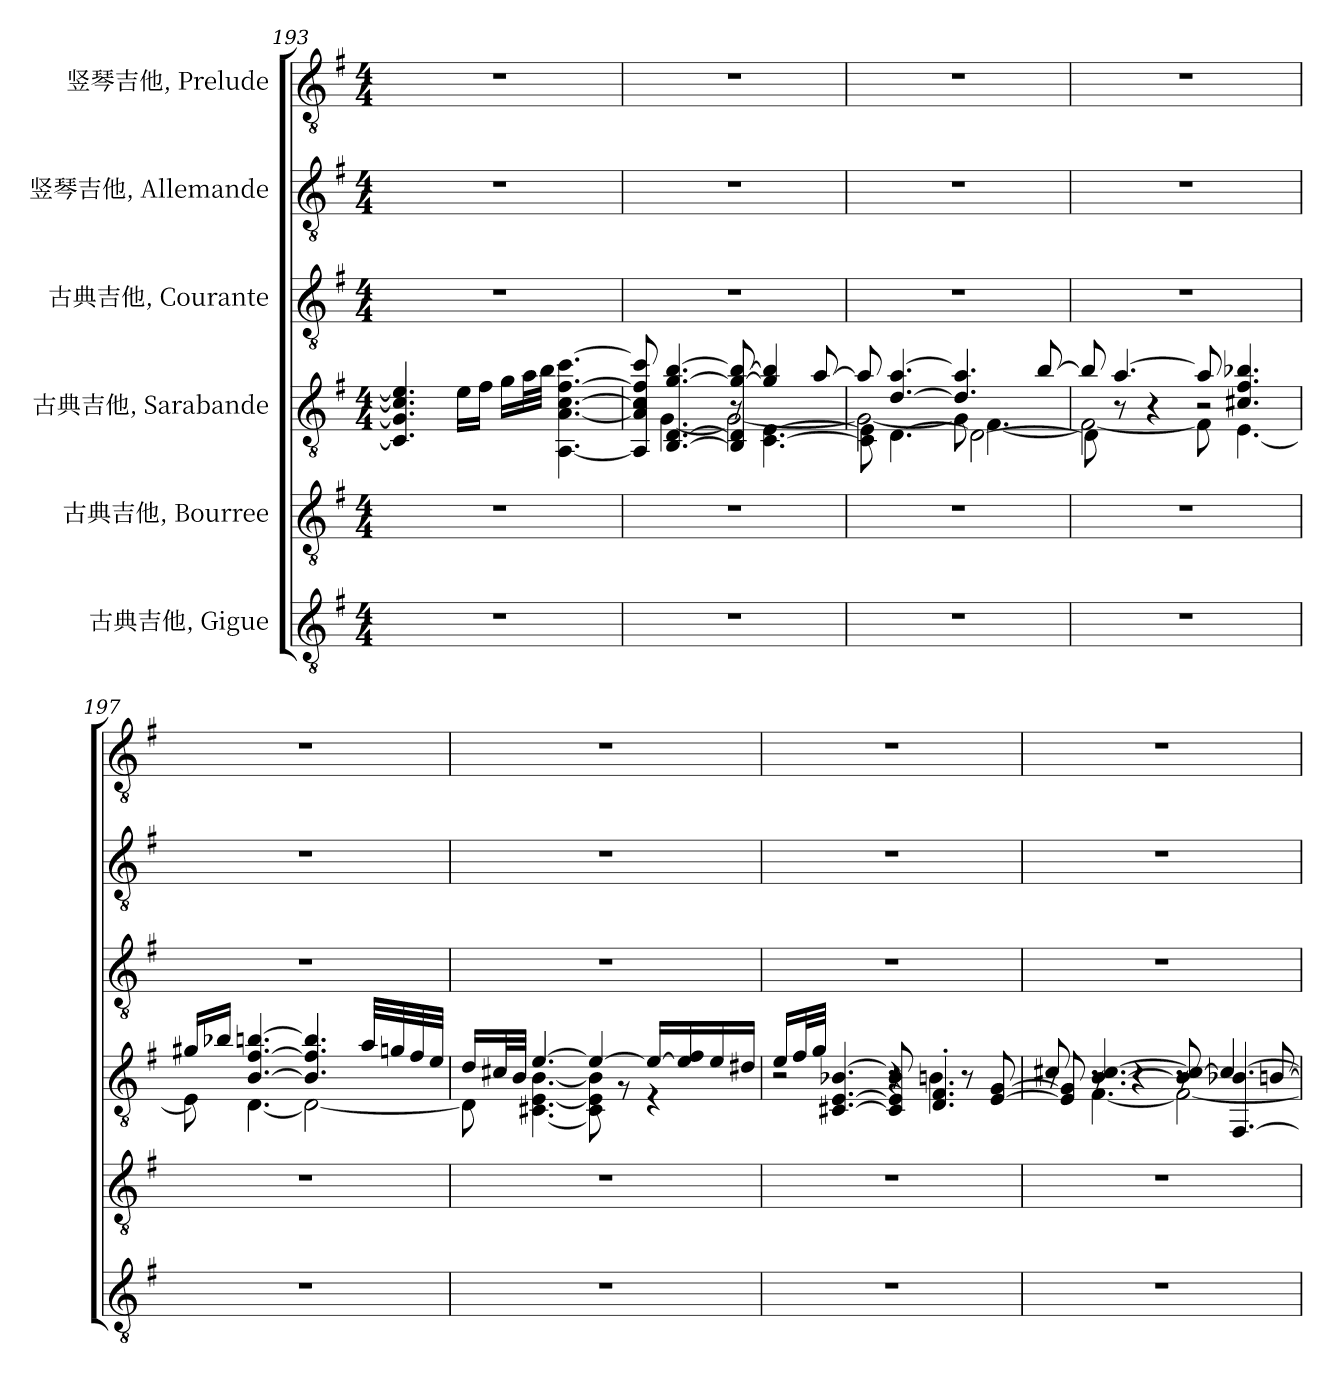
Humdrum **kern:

**kern	**kern	**kern	**kern	**kern	**kern
*part6	*part5	*part4	*part3	*part2	*part1
*staff6	*staff5	*staff4	*staff3	*staff2	*staff1
*I"古典吉他, Gigue	*I"古典吉他, Bourree	*I"古典吉他, Sarabande	*I"古典吉他, Courante	*I"竖琴吉他, Allemande	*I"竖琴吉他, Prelude
*clefGv2	*clefGv2	*clefGv2	*clefGv2	*clefGv2	*clefGv2
*k[f#]	*k[f#]	*k[f#]	*k[f#]	*k[f#]	*k[f#]
*M4/4	*M4/4	*M4/4	*M4/4	*M4/4	*M4/4
=193	=193	=193	=193	=193	=193
1r	1r	4.C/] 4.G/] 4.c/] 4.e/]	1r	1r	1r
.	.	16e\LL	.	.	.
.	.	16f#\JJ	.	.	.
.	.	16g\LL	.	.	.
.	.	32a\L	.	.	.
.	.	32b\JJJ	.	.	.
.	.	[4.AA\ [4.A\ [4.c\ [4.f#\ [4.cc\	.	.	.
!!LO:PB:g=z
=194	=194	=194	=194	=194	=194
*	*	*^	*	*	*
*	*	*	*^	*	*	*
1r	1r	8AA/] 8A/] 8c/] 8f#/] 8cc/]	8r	2r	1r	1r	1r
.	.	[4.BB/ [4.D/ [4.g/ [4.b/	[4.G\	.	.	.	.
.	.	8BB/] 8D/] 8g/_ 8b/_	2G\_	8r	.	.	.
.	.	4g/] 4b/]	.	[4.C\ [4.E\	.	.	.
.	.	[8a/	.	.	.	.	.
=195	=195	=195	=195	=195	=195	=195	=195
1r	1r	8a/]	2G\_	8C\] 8E\]	1r	1r	1r
.	.	[4.d/ [4.a/	.	[4.D\	.	.	.
.	.	4.d/] 4.a/]	8G\]	2D\_	.	.	.
.	.	.	[4.F#\	.	.	.	.
.	.	[8b/	.	.	.	.	.
=196	=196	=196	=196	=196	=196	=196	=196
1r	1r	8b/]	2F#\_	8D\]	1r	1r	1r
.	.	[4.a/	.	8r	.	.	.
.	.	.	.	4r	.	.	.
.	.	8a/]	8F#\]	2r	.	.	.
.	.	4.c#X/ 4.f#/ 4.b-X/	[4.E\	.	.	.	.
*	*	*	*v	*v	*	*	*
!!LO:LB:g=z
=197	=197	=197	=197	=197	=197	=197
1r	1r	16g#X/LL	8E\]	1r	1r	1r
.	.	16b-X/JJ	.	.	.	.
.	.	[4.B/ [4.f#/ [4.bn/	[4.D\	.	.	.
.	.	4.B/] 4.f#/] 4.b/]	2D\_	.	.	.
.	.	32a/LLL	.	.	.	.
.	.	32gn/	.	.	.	.
.	.	32f#/	.	.	.	.
.	.	32e/JJJ	.	.	.	.
=198	=198	=198	=198	=198	=198	=198
1r	1r	16d/LL	8D\]	1r	1r	1r
.	.	32c#X/L	.	.	.	.
.	.	32B/JJJ	.	.	.	.
.	.	[4.e/	[4.C#X\ [4.E\ [4.B\	.	.	.
.	.	4e/_	8C#\] 8E\] 8B\]	.	.	.
.	.	.	8r	.	.	.
.	.	16e/LL_	4r	.	.	.
.	.	16e/] 16f#/	.	.	.	.
.	.	16e/	.	.	.	.
.	.	16d#X/JJ	.	.	.	.
=199	=199	=199	=199	=199	=199	=199
*	*	*	*^	*	*	*
1r	1r	16e/LL	2r	2r	1r	1r	1r
.	.	32f#/L	.	.	.	.	.
.	.	32g/JJJ	.	.	.	.	.
.	.	[4.C#X/ [4.E/ [4.B-X/	.	.	.	.	.
.	.	8C#/] 8E/] 8B-/]	8r	4r	.	.	.
.	.	4.D/' 4.F#/'	4.Bn\	.	.	.	.
.	.	.	.	8r	.	.	.
.	.	.	.	[8E/ [8G/	.	.	.
!!LO:PB:g=z
=200	=200	=200	=200	=200	=200	=200	=200
1r	1r	8c#X/	8r	8E/] 8G/]	1r	1r	1r
.	.	[4.B/ [4.c#/	[4.F#\	8r	.	.	.
.	.	.	.	4r	.	.	.
.	.	8B/] 8c#/_	2F#\_	8r	.	.	.
.	.	4c#/]	.	[4.FF#/ [4.B-X/	.	.	.
.	.	[8Bn/	.	.	.	.	.
*	*	*v	*v	*v	*	*	*
=	=	=	=	=	=
*-	*-	*-	*-	*-	*-
